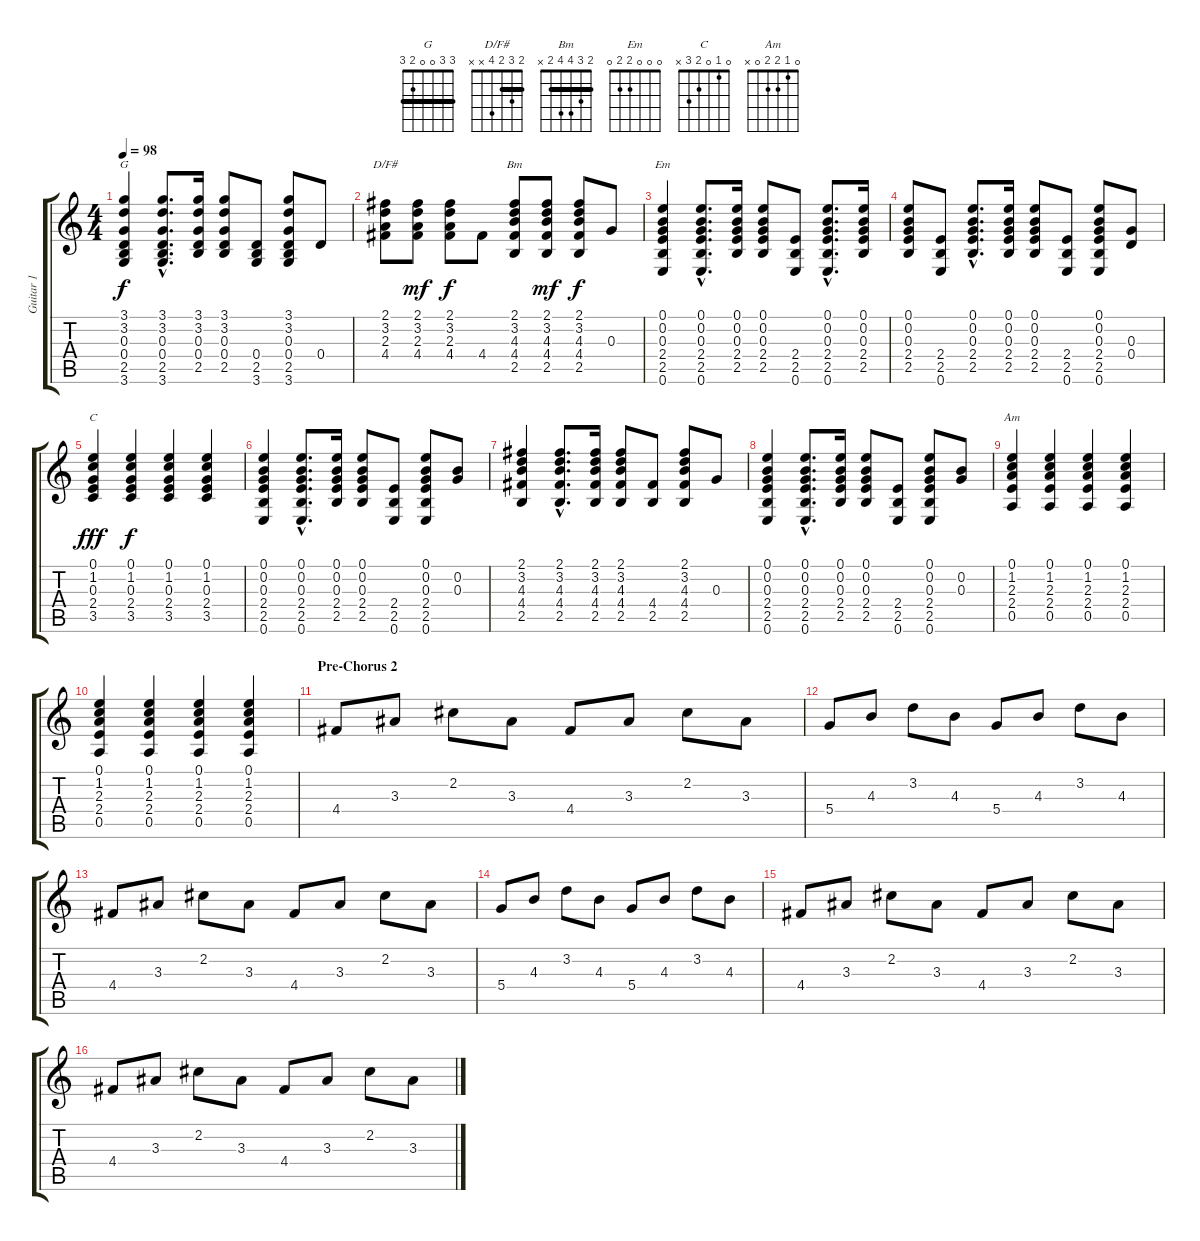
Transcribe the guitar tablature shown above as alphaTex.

\track ("Guitar 1" "Guitar 1") {instrument electricguitarclean}
\staff {score tabs}
\tuning (E4 B3 G3 D3 A2 E2) {hide}
\chord ("G" 3 3 0 0 2 3) {barre 3}
\chord ("D/F#" 2 3 2 4 x x) {barre 2}
\chord ("Bm" 2 3 4 4 2 x) {barre 2}
\chord ("Em" 0 0 0 2 2 0)
\chord ("C" 0 1 0 2 3 x)
\chord ("Am" 0 1 2 2 0 x)
\ts (4 4)
\tempo 98
\clef g2
\ks c
(3.1 3.2 0.3 0.4 2.5 3.6).4{ch "G" dy f} (3.1{hac} 3.2{hac} 0.3{hac} 0.4{hac} 2.5{hac} 3.6{hac}).8{d} (3.1 3.2 0.3 0.4 2.5).16 (3.1 3.2 0.3 0.4 2.5).8 (0.4 2.5 3.6).8 (3.1 3.2 0.3 0.4 2.5 3.6).8 0.4.8 |
(2.1 3.2 2.3 4.4).8{ch "D/F#"} (2.1 3.2 2.3 4.4).8{dy mf} (2.1 3.2 2.3 4.4).8{dy f} 4.4.8 (2.1 3.2 4.3 4.4 2.5).8{ch "Bm"} (2.1 3.2 4.3 4.4 2.5).8{dy mf} (2.1 3.2 4.3 4.4 2.5).8{dy f} 0.3.8 |
(0.1 0.2 0.3 2.4 2.5 0.6).4{ch "Em"} (0.1{hac} 0.2{hac} 0.3{hac} 2.4{hac} 2.5{hac} 0.6{hac}).8{d} (0.1 0.2 0.3 2.4 2.5).16 (0.1 0.2 0.3 2.4 2.5).8 (2.4 2.5 0.6).8 (0.1{hac} 0.2{hac} 0.3{hac} 2.4{hac} 2.5{hac} 0.6{hac}).8{d} (0.1 0.2 0.3 2.4 2.5).16 |
(0.1 0.2 0.3 2.4 2.5).8 (2.4 2.5 0.6).8 (0.1{hac} 0.2{hac} 0.3{hac} 2.4{hac} 2.5{hac}).8{d} (0.1 0.2 0.3 2.4 2.5).16 (0.1 0.2 0.3 2.4 2.5).8 (2.4 2.5 0.6).8 (0.1 0.2 0.3 2.4 2.5 0.6).8 (0.3 0.4).8 |
(0.1 1.2 0.3 2.4 3.5).4{ch "C" dy fff} (0.1 1.2 0.3 2.4 3.5).4{dy f} (0.1 1.2 0.3 2.4 3.5).4 (0.1 1.2 0.3 2.4 3.5).4 |
(0.1 0.2 0.3 2.4 2.5 0.6).4 (0.1{hac} 0.2{hac} 0.3{hac} 2.4{hac} 2.5{hac} 0.6{hac}).8{d} (0.1 0.2 0.3 2.4 2.5).16 (0.1 0.2 0.3 2.4 2.5).8 (2.4 2.5 0.6).8 (0.1 0.2 0.3 2.4 2.5 0.6).8 (0.2 0.3).8 |
(2.1 3.2 4.3 4.4 2.5).4 (2.1{hac} 3.2{hac} 4.3{hac} 4.4{hac} 2.5{hac}).8{d} (2.1 3.2 4.3 4.4 2.5).16 (2.1 3.2 4.3 4.4 2.5).8 (4.4 2.5).8 (2.1 3.2 4.3 4.4 2.5).8 0.3.8 |
(0.1 0.2 0.3 2.4 2.5 0.6).4 (0.1{hac} 0.2{hac} 0.3{hac} 2.4{hac} 2.5{hac} 0.6{hac}).8{d} (0.1 0.2 0.3 2.4 2.5).16 (0.1 0.2 0.3 2.4 2.5).8 (2.4 2.5 0.6).8 (0.1 0.2 0.3 2.4 2.5 0.6).8 (0.2 0.3).8 |
(0.1 1.2 2.3 2.4 0.5).4{ch "Am"} (0.1 1.2 2.3 2.4 0.5).4 (0.1 1.2 2.3 2.4 0.5).4 (0.1 1.2 2.3 2.4 0.5).4 |
(0.1 1.2 2.3 2.4 0.5).4 (0.1 1.2 2.3 2.4 0.5).4 (0.1 1.2 2.3 2.4 0.5).4 (0.1 1.2 2.3 2.4 0.5).4 |
\section ("" "Pre-Chorus 2")
4.4.8 3.3.8 2.2.8 3.3.8 4.4.8 3.3.8 2.2.8 3.3.8 |
5.4.8 4.3.8 3.2.8 4.3.8 5.4.8 4.3.8 3.2.8 4.3.8 |
4.4.8 3.3.8 2.2.8 3.3.8 4.4.8 3.3.8 2.2.8 3.3.8 |
5.4.8 4.3.8 3.2.8 4.3.8 5.4.8 4.3.8 3.2.8 4.3.8 |
4.4.8 3.3.8 2.2.8 3.3.8 4.4.8 3.3.8 2.2.8 3.3.8 |
4.4.8 3.3.8 2.2.8 3.3.8 4.4.8 3.3.8 2.2.8 3.3.8
